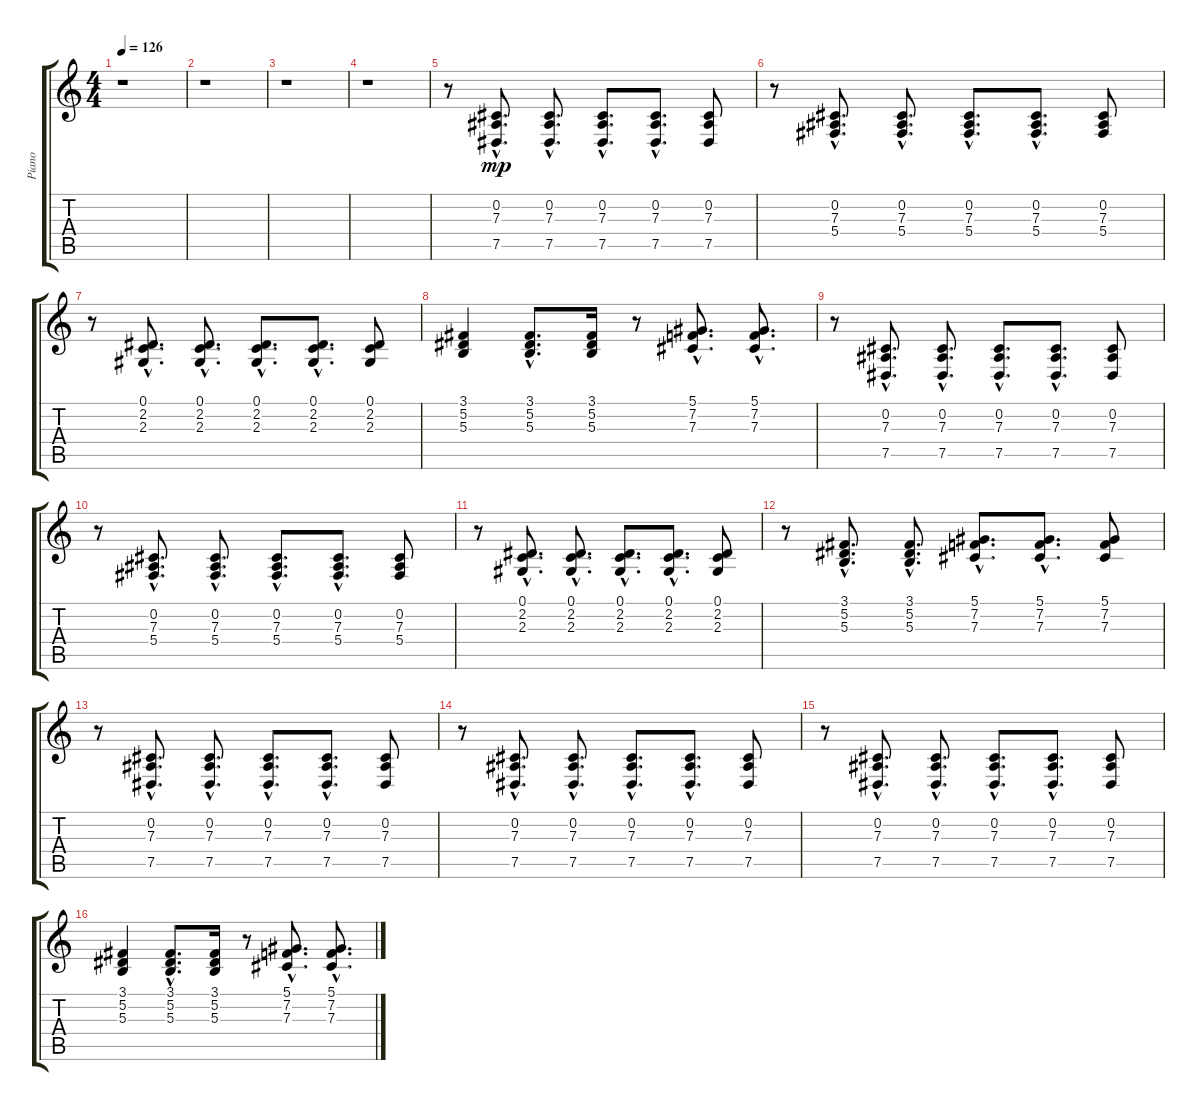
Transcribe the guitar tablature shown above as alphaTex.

\track ("Piano                               " "Piano     ") {instrument electricgrandpiano}
\staff {score tabs}
\tuning (Eb4 Bb3 Gb3 Db3 Ab2 Eb2) {hide}
\ts (4 4)
\tempo 126
\clef g2
\ks c
r.1{dy mp} |
r.1 |
r.1 |
r.1 |
r.8 (0.2{hac} 7.3{hac} 7.5{hac}).8{d} (0.2{hac} 7.3{hac} 7.5{hac}).8{d} (0.2{hac} 7.3{hac} 7.5{hac}).8{d} (0.2{hac} 7.3{hac} 7.5{hac}).8{d} (0.2 7.3 7.5).8 |
r.8 (0.2{hac} 7.3{hac} 5.4{hac}).8{d} (0.2{hac} 7.3{hac} 5.4{hac}).8{d} (0.2{hac} 7.3{hac} 5.4{hac}).8{d} (0.2{hac} 7.3{hac} 5.4{hac}).8{d} (0.2 7.3 5.4).8 |
r.8 (0.1{hac} 2.2{hac} 2.3{hac}).8{d} (0.1{hac} 2.2{hac} 2.3{hac}).8{d} (0.1{hac} 2.2{hac} 2.3{hac}).8{d} (0.1{hac} 2.2{hac} 2.3{hac}).8{d} (0.1 2.2 2.3).8 |
(3.1 5.2 5.3).4 (3.1{hac} 5.2{hac} 5.3{hac}).8{d} (3.1 5.2 5.3).16 r.8 (5.1{hac} 7.2{hac} 7.3{hac}).8{d} (5.1{hac} 7.2{hac} 7.3{hac}).8{d} |
r.8 (0.2{hac} 7.3{hac} 7.5{hac}).8{d} (0.2{hac} 7.3{hac} 7.5{hac}).8{d} (0.2{hac} 7.3{hac} 7.5{hac}).8{d} (0.2{hac} 7.3{hac} 7.5{hac}).8{d} (0.2 7.3 7.5).8 |
r.8 (0.2{hac} 7.3{hac} 5.4{hac}).8{d} (0.2{hac} 7.3{hac} 5.4{hac}).8{d} (0.2{hac} 7.3{hac} 5.4{hac}).8{d} (0.2{hac} 7.3{hac} 5.4{hac}).8{d} (0.2 7.3 5.4).8 |
r.8 (0.1{hac} 2.2{hac} 2.3{hac}).8{d} (0.1{hac} 2.2{hac} 2.3{hac}).8{d} (0.1{hac} 2.2{hac} 2.3{hac}).8{d} (0.1{hac} 2.2{hac} 2.3{hac}).8{d} (0.1 2.2 2.3).8 |
r.8 (3.1{hac} 5.2{hac} 5.3{hac}).8{d} (3.1{hac} 5.2{hac} 5.3{hac}).8{d} (5.1{hac} 7.2{hac} 7.3{hac}).8{d} (5.1{hac} 7.2{hac} 7.3{hac}).8{d} (5.1 7.2 7.3).8 |
r.8 (0.2{hac} 7.3{hac} 7.5{hac}).8{d} (0.2{hac} 7.3{hac} 7.5{hac}).8{d} (0.2{hac} 7.3{hac} 7.5{hac}).8{d} (0.2{hac} 7.3{hac} 7.5{hac}).8{d} (0.2 7.3 7.5).8 |
r.8 (0.2{hac} 7.3{hac} 7.5{hac}).8{d} (0.2{hac} 7.3{hac} 7.5{hac}).8{d} (0.2{hac} 7.3{hac} 7.5{hac}).8{d} (0.2{hac} 7.3{hac} 7.5{hac}).8{d} (0.2 7.3 7.5).8 |
r.8 (0.2{hac} 7.3{hac} 7.5{hac}).8{d} (0.2{hac} 7.3{hac} 7.5{hac}).8{d} (0.2{hac} 7.3{hac} 7.5{hac}).8{d} (0.2{hac} 7.3{hac} 7.5{hac}).8{d} (0.2 7.3 7.5).8 |
(3.1 5.2 5.3).4 (3.1{hac} 5.2{hac} 5.3{hac}).8{d} (3.1 5.2 5.3).16 r.8 (5.1{hac} 7.2{hac} 7.3{hac}).8{d} (5.1{hac} 7.2{hac} 7.3{hac}).8{d}
